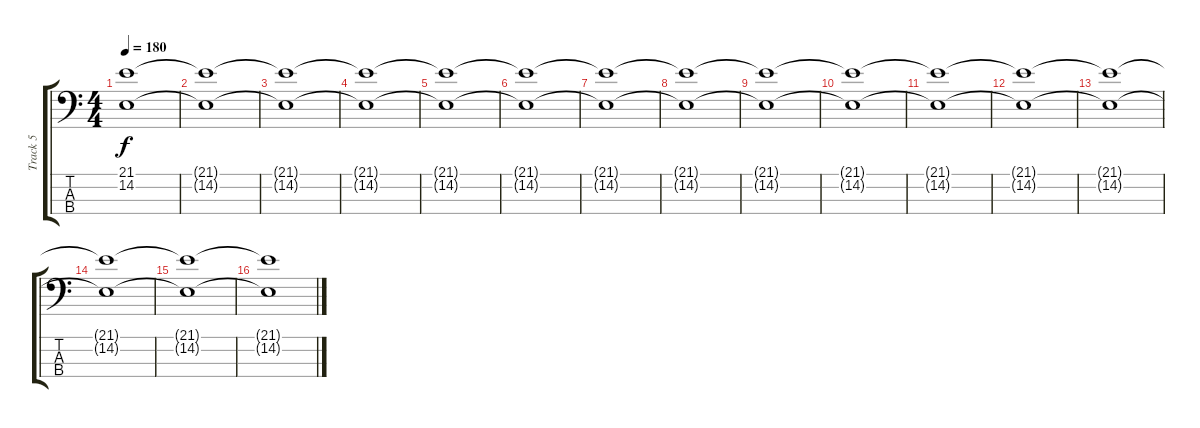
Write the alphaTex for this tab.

\track ("Track 5" "Track 5") {instrument lead2sawtooth}
\staff {score tabs}
\tuning (G2 D2 A1 E1) {hide}
\ts (4 4)
\tempo 180
\clef f4
\ks c
(21.1{t} 14.2{t}).1{dy f} |
(21.1{t} 14.2{t}).1 |
(21.1{t} 14.2{t}).1 |
(21.1{t} 14.2{t}).1 |
(21.1{t} 14.2{t}).1 |
(21.1{t} 14.2{t}).1 |
(21.1{t} 14.2{t}).1 |
(21.1{t} 14.2{t}).1 |
(21.1{t} 14.2{t}).1 |
(21.1{t} 14.2{t}).1 |
(21.1{t} 14.2{t}).1 |
(21.1{t} 14.2{t}).1 |
(21.1{t} 14.2{t}).1 |
(21.1{t} 14.2{t}).1 |
(21.1{t} 14.2{t}).1 |
(21.1{t} 14.2{t}).1
